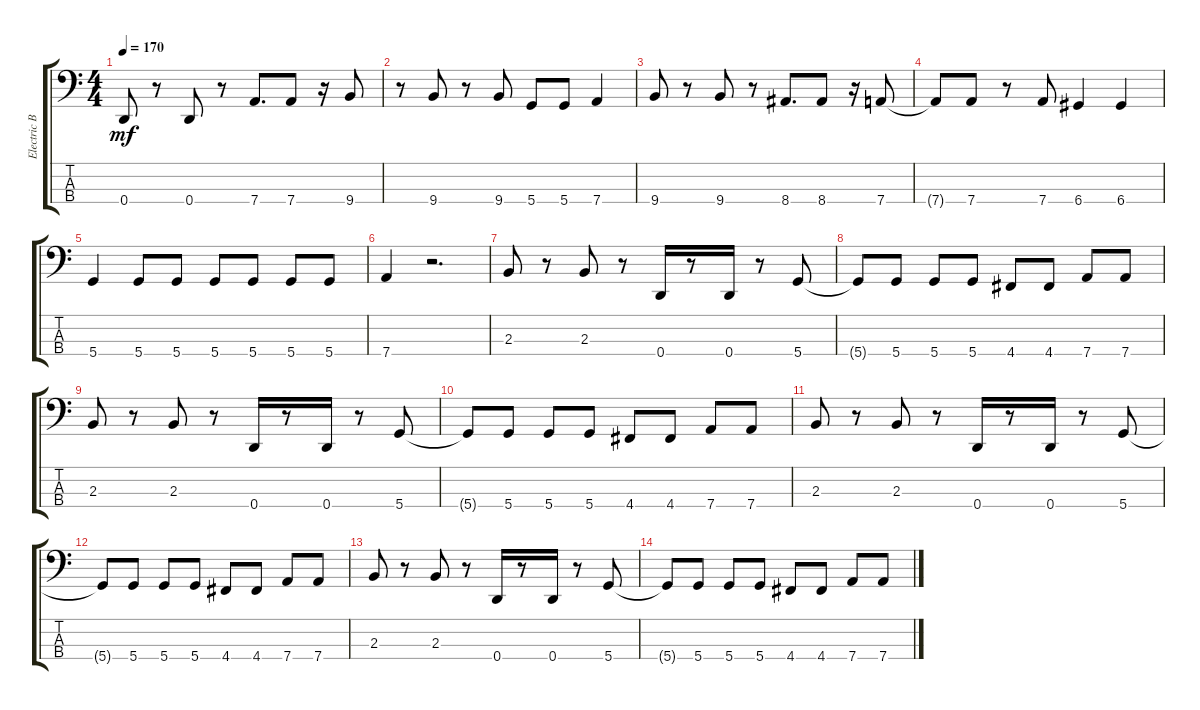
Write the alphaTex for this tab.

\track ("Electric Bass" "Electric B") {instrument electricbassfinger}
\staff {score tabs}
\tuning (G2 D2 A1 D1) {hide}
\ts (4 4)
\tempo 170
\clef f4
\ks c
0.4.8{dy mf} r.8 0.4.8 r.8 7.4.8{d} 7.4.8 r.16 9.4.8 |
r.8 9.4.8 r.8 9.4.8 5.4.8 5.4.8 7.4.4 |
9.4.8 r.8 9.4.8 r.8 8.4.8{d} 8.4.8 r.16 7.4.8 |
7.4{t}.8 7.4.8 r.8 7.4.8 6.4.4 6.4.4 |
5.4.4 5.4.8 5.4.8 5.4.8 5.4.8 5.4.8 5.4.8 |
7.4.4 r.2{d} |
2.3.8 r.8 2.3.8 r.8 0.4.16 r.8 0.4.16 r.8 5.4.8 |
5.4{t}.8 5.4.8 5.4.8 5.4.8 4.4.8 4.4.8 7.4.8 7.4.8 |
2.3.8 r.8 2.3.8 r.8 0.4.16 r.8 0.4.16 r.8 5.4.8 |
5.4{t}.8 5.4.8 5.4.8 5.4.8 4.4.8 4.4.8 7.4.8 7.4.8 |
2.3.8 r.8 2.3.8 r.8 0.4.16 r.8 0.4.16 r.8 5.4.8 |
5.4{t}.8 5.4.8 5.4.8 5.4.8 4.4.8 4.4.8 7.4.8 7.4.8 |
2.3.8 r.8 2.3.8 r.8 0.4.16 r.8 0.4.16 r.8 5.4.8 |
5.4{t}.8 5.4.8 5.4.8 5.4.8 4.4.8 4.4.8 7.4.8 7.4.8
